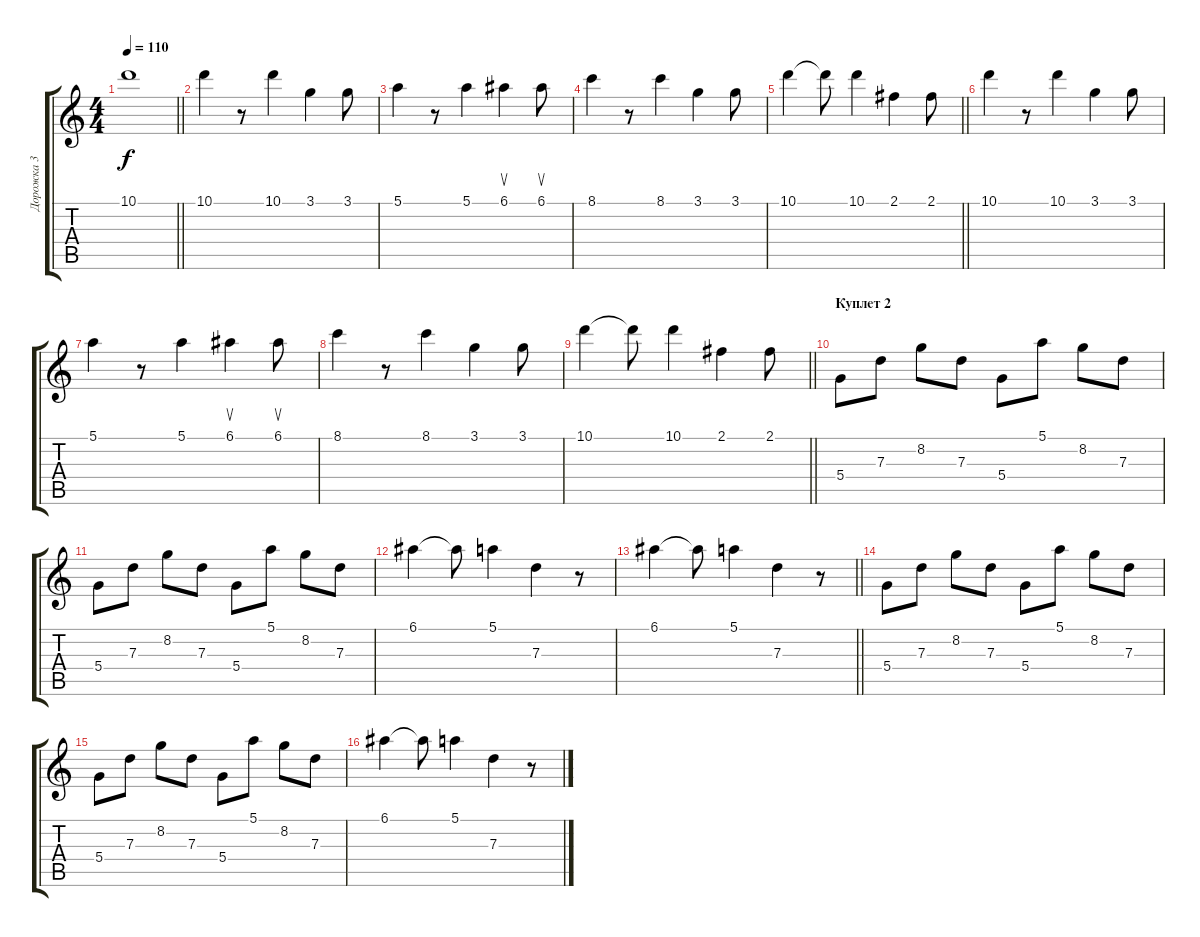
\track ("Дорожка 3" "Дорожка 3") {instrument electricguitarclean}
\staff {score tabs}
\tuning (E4 B3 G3 D3 A2 E2) {hide}
\ts (4 4)
\tempo 110
\clef g2
\barLineRight lightlight
\ks c
10.1.1{dy f} |
\section ("" "")
10.1.4{volume 13 instrument electricguitarclean} r.8 10.1.4 3.1.4 3.1.8 |
5.1.4 r.8 5.1.4 6.1.4{su} 6.1.8{su} |
8.1.4 r.8 8.1.4 3.1.4 3.1.8 |
\barLineRight lightlight
10.1.4 10.1{t}.8 10.1.4 2.1.4 2.1.8 |
10.1.4 r.8 10.1.4 3.1.4 3.1.8 |
5.1.4 r.8 5.1.4 6.1.4{su} 6.1.8{su} |
8.1.4 r.8 8.1.4 3.1.4 3.1.8 |
\barLineRight lightlight
10.1.4 10.1{t}.8 10.1.4 2.1.4 2.1.8 |
\section ("" "Куплет 2")
5.4.8{volume 9} 7.3.8 8.2.8 7.3.8 5.4.8 5.1.8 8.2.8 7.3.8 |
5.4.8 7.3.8 8.2.8 7.3.8 5.4.8 5.1.8 8.2.8 7.3.8 |
6.1.4 6.1{t}.8 5.1.4 7.3.4 r.8 |
\barLineRight lightlight
6.1.4 6.1{t}.8 5.1.4 7.3.4 r.8 |
5.4.8{volume 9} 7.3.8 8.2.8 7.3.8 5.4.8 5.1.8 8.2.8 7.3.8 |
5.4.8 7.3.8 8.2.8 7.3.8 5.4.8 5.1.8 8.2.8 7.3.8 |
6.1.4 6.1{t}.8 5.1.4 7.3.4 r.8
